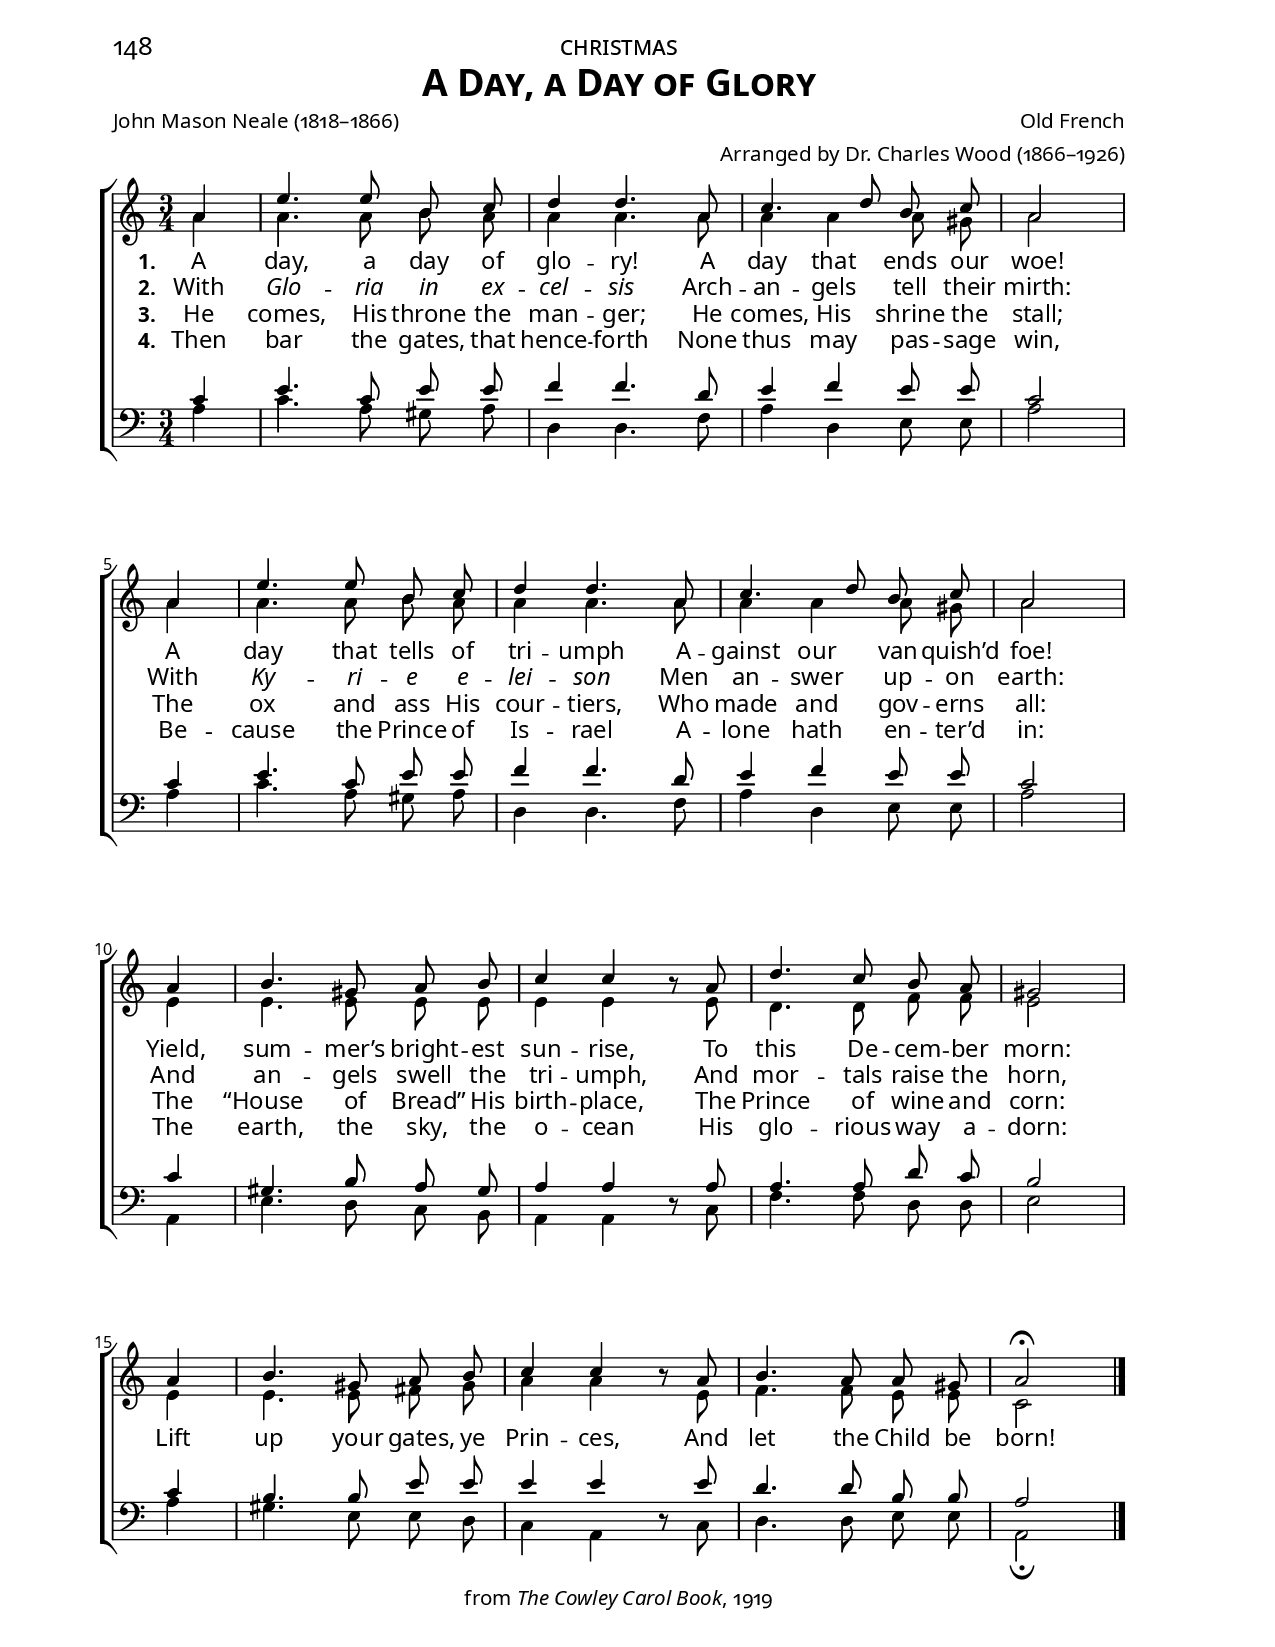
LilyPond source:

\version "2.24.0"
\include "util.ly"
\header {
  title = \markup{\override #'(font-name . "Garamond Premier Pro Semibold"){ \abs-fontsize #18 \smallCapsOldStyle"A Day, a Day of Glory"}}
  poet = \markup\oldStyleNum"John Mason Neale (1818–1866)"
  composer = \markup\oldStyleNum"Old French"
  arranger = \markup\oldStyleNum"Arranged by Dr. Charles Wood (1866–1926)"
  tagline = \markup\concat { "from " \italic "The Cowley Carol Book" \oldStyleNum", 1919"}
}
\paper {
  %print-all-headers = ##t
  paper-height = 11\in
  paper-width = 8.5\in
  indent = 0\in
  %system-system-spacing = #'((basic-distance . 10) (padding . 0))
  %system-system-spacing =
  %  #'((basic-distance . 0)
  %     (minimum-distance . 0)
  %     (padding . -0.35)
  %     (stretchability . 100))
  ragged-last-bottom = ##f
  ragged-bottom = ##f
  two-sided = ##t
  inner-margin = 1\in
  outer-margin = 0.75\in
  top-margin = 0.26\in
  bottom-margin = 0.25\in
  first-page-number = #148
  print-first-page-number = ##t
  headerLine = \markup{\override #'(font-name . "Garamond Premier Pro") \smallCapsOldStyle"christmas"}
  oddHeaderMarkup = \markup\fill-line{
     \override #'(font-name . "Garamond Premier Pro")\abs-fontsize #12.5
     \combine 
        \fill-line{"" \if \should-print-page-number
        \oldStylePageNum""
        }
        \fill-line{\headerLine}
  }
  evenHeaderMarkup = \markup {
     \override #'(font-name . "Garamond Premier Pro")\abs-fontsize #12.5
     \combine
        \if \should-print-page-number
        \oldStylePageNum""
        \fill-line{\headerLine}
  }
}
#(set-global-staff-size 18) \paper{ #(define fonts (make-pango-font-tree "Garamond Premier Pro" "Garamond Premier Pro" "Garamond Premier Pro" (/ 18 20))) }
global = {
  \key c \major
  \time 3/4
  \autoBeamOff
}

sopMusic = \relative c' {
  \partial 4 a'4 |
  e'4. e8 b c |
  d4 d4. a8 |
  c4. d8 b c |
  \partial 2 a2 | \break
  
  \partial 4 a4 |
  e'4. e8 b c |
  d4 d4. a8 |
  c4. d8 b c |
  \partial 2 a2 | \break
  
  \partial 4 a4 |
  b4. gis8 a b |
  c4 c b8\rest a |
  d4. c8 b a | 
  
  \partial 2 gis2 | \break
  \partial 4 a4 |
  b4. gis8 a b |
  c4 c b8\rest a |
  b4. a8 a gis |
  \partial 2 a2\fermata \bar "|."
}
sopWords = \lyricmode {
  
}

altoMusic = \relative c'' {
  a4 |
  a4. a8 b a |
  a4 a4. a8 |
  a4 a a8 gis |
  a2
  
  a4 |
  a4. a8 b a |
  a4 a4. a8 |
  a4 a a8 gis |
  a2 |
  
  e4 |
  e4. e8 e e |
  e4 e s8 e |
  d4. d8 f f |
  
  e2 e4 |
  e4. e8 fis gis |
  a4 a s8 e |
  f4. f8 e e |
  c2 \bar "|."
}
altoWords = \lyricmode {
  \dropLyricsV
  \set stanza = #"1. "
  A day, a day of glo -- ry!
    A day that ends our woe!
  A day that tells of tri -- umph
    A -- gainst our van -- quish’d foe!
  Yield, sum -- mer’s bright -- est sun -- rise,
    To this De -- cem -- ber morn:
  Lift up your gates, ye Prin -- ces,
    And let the Child be born!
}
altoWordsII = \lyricmode {
  \dropLyricsV
  \set stanza = #"2. "
  With \markup\italic Glo -- \markup\italic ria \markup\italic in \markup\italic ex -- \markup\italic cel -- \markup\italic sis
    Arch -- an -- gels tell their mirth:
  With \markup\italic Ky -- \markup\italic ri -- \markup\italic e \markup\italic e -- \markup\italic lei -- \markup\italic son
    Men an -- swer up -- on earth:
  And an -- gels swell the tri -- umph,
    And mor -- tals raise the horn,
  
}
altoWordsIII = \lyricmode {
  \dropLyricsV
  \set stanza = #"3. "
  He comes, His throne the man -- ger;
    He comes, His shrine the stall;
  The ox and ass His cour -- tiers,
    Who made and gov -- erns all:
  The “House of Bread” His birth -- place,
    The Prince of wine and corn:
}
altoWordsIV = \lyricmode {
  \dropLyricsV
  \set stanza = #"4. "
  Then bar the gates, that hence -- forth
    None thus may pas -- sage win,
  Be -- cause the Prince of Is -- rael
    A -- lone hath en -- ter’d in:
  The earth, the sky, the o -- cean
    His glo -- rious way a -- dorn:
}
altoWordsV = \lyricmode {
  \set stanza = #"5. "
  \set ignoreMelismata = ##t
}
altoWordsVI = \lyricmode {
  \set stanza = #"6. "
  \set ignoreMelismata = ##t
}
tenorMusic = \relative c' {
  c4 |
  e4. c8 e e |
  f4 f4. d8 |
  e4 f e8 e |
  c2
  
  c4 |
  e4. c8 e e |
  f4 f4. d8 |
  e4 f e8 e |
  c2
  
  c4 |
  gis4. b8 a gis |
  a4 a s8 a |
  a4. a8 d c |
  
  b2 c4 |
  b4. b8 e e |
  e4 e s8 e |
  d4. d8 b b |
  a2 \bar "|."
}
tenorWords = \lyricmode {

}

bassMusic = \relative c' {
  a4 |
  c4. a8 gis a |
  d,4 d4. f8 |
  a4 d, e8 e |
  a2
  
  a4 |
  c4. a8 gis a |
  d,4 d4. f8 |
  a4 d, e8 e |
  a2
  
  a,4 |
  e'4. d8 c b |
  a4 a d8\rest c |
  f4. f8 d d |
  
  e2 a4 |
  gis4. e8 e d |
  c4 a d8\rest c |
  d4. d8 e e |
  a,2\fermata \bar "|."
}
bassWords = \lyricmode {

}

pianoRH = \relative c' {
  
}
pianoLH = \relative c' {
  
}

\score {
  <<
   \new ChoirStaff <<
    \new Staff = women <<
      \new Voice = "sopranos" { \voiceOne << \global \sopMusic >> }
      \new Voice = "altos" { \voiceTwo << \global \altoMusic >> }
    >>
   \new Staff = men <<
      \clef bass
      \new Voice = "tenors" { \voiceOne << \global \tenorMusic >> }
      \new Voice = "basses" { \voiceTwo << \global \bassMusic >> }
    >>
    \new Lyrics \with { alignAboveContext = #"women" \override VerticalAxisGroup.nonstaff-relatedstaff-spacing = #'((basic-distance . 1))} \lyricsto "sopranos" \sopWords
    \new Lyrics = "altosVI"  \with { alignBelowContext = #"women" } \lyricsto "tenors" \altoWordsVI
    \new Lyrics = "altosV"  \with { alignBelowContext = #"women" } \lyricsto "tenors" \altoWordsV
    \new Lyrics = "altosIV"  \with { alignBelowContext = #"women" } \lyricsto "tenors" \altoWordsIV
    \new Lyrics = "altosIII"  \with { alignBelowContext = #"women" } \lyricsto "tenors" \altoWordsIII
    \new Lyrics = "altosII"  \with { alignBelowContext = #"women" } \lyricsto "tenors" \altoWordsII
    \new Lyrics = "altos"  \with { alignBelowContext = #"women" \override VerticalAxisGroup.nonstaff-relatedstaff-spacing = #'((basic-distance . 1))} \lyricsto "tenors" \altoWords
    \new Lyrics \with { alignAboveContext = #"men" \override VerticalAxisGroup.nonstaff-relatedstaff-spacing = #'((basic-distance . 1)) } \lyricsto "tenors" \tenorWords
    \new Lyrics \with { alignBelowContext = #"men" \override VerticalAxisGroup.nonstaff-relatedstaff-spacing = #'((basic-distance . 1)) } \lyricsto "basses" \bassWords
  >>
%    \new PianoStaff << \new Staff { \new Voice { \pianoRH } } \new Staff { \clef "bass" \pianoLH } >>
  >>
  \layout {
  \context {
    \Lyrics
    \override LyricText.font-size = #1.3
  }
    \context {
      \Score
      %\override SpacingSpanner.base-shortest-duration = #(ly:make-moment 1/8)
      %\override SpacingSpanner.common-shortest-duration = #(ly:make-moment 1/4)
    }
    \context {
      % Remove all empty staves
      % \Staff \RemoveEmptyStaves \override VerticalAxisGroup.remove-first = ##t
    }
    \context {
      \Lyrics
      \override LyricText.X-offset = #center-on-word
    }
  }
}

